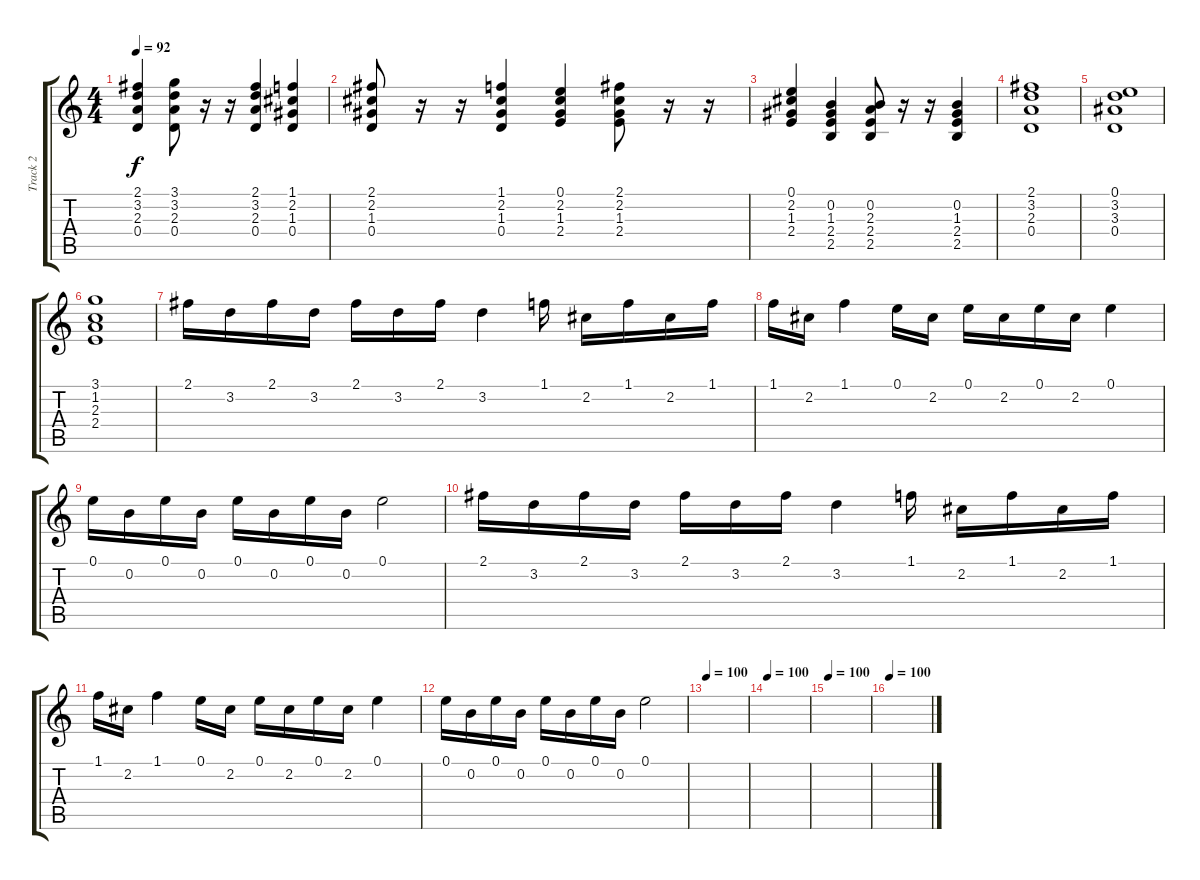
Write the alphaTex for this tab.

\track ("Track 2" "Track 2") {instrument electricguitarclean}
\staff {score tabs}
\tuning (E4 B3 G3 D3 A2 E2) {hide}
\ts (4 4)
\tempo 92
\clef g2
\ks c
(2.1 3.2 2.3 0.4).4{dy f} (3.1 3.2 2.3 0.4).8 r.16 r.16 (2.1 3.2 2.3 0.4).4 (1.1 2.2 1.3 0.4).4 |
(2.1 2.2 1.3 0.4).8 r.16 r.16 (1.1 2.2 1.3 0.4).4 (0.1 2.2 1.3 2.4).4 (2.1 2.2 1.3 2.4).8 r.16 r.16 |
(0.1 2.2 1.3 2.4).4 (0.2 1.3 2.4 2.5).4 (0.2 2.3 2.4 2.5).8 r.16 r.16 (0.2 1.3 2.4 2.5).4 |
(2.1 3.2 2.3 0.4).1 |
(0.1 3.2 3.3 0.4).1 |
(3.1 1.2 2.3 2.4).1 |
2.1.16 3.2.16 2.1.16 3.2.16 2.1.16 3.2.16 2.1.16 3.2.4 1.1.16 2.2.16 1.1.16 2.2.16 1.1.16 |
1.1.16 2.2.16 1.1.4 0.1.16 2.2.16 0.1.16 2.2.16 0.1.16 2.2.16 0.1.4 |
0.1.16 0.2.16 0.1.16 0.2.16 0.1.16 0.2.16 0.1.16 0.2.16 0.1.2 |
2.1.16 3.2.16 2.1.16 3.2.16 2.1.16 3.2.16 2.1.16 3.2.4 1.1.16 2.2.16 1.1.16 2.2.16 1.1.16 |
1.1.16 2.2.16 1.1.4 0.1.16 2.2.16 0.1.16 2.2.16 0.1.16 2.2.16 0.1.4 |
0.1.16 0.2.16 0.1.16 0.2.16 0.1.16 0.2.16 0.1.16 0.2.16 0.1.2 |
\tempo 100
|
\tempo 100
|
\tempo 100
|
\tempo 100
